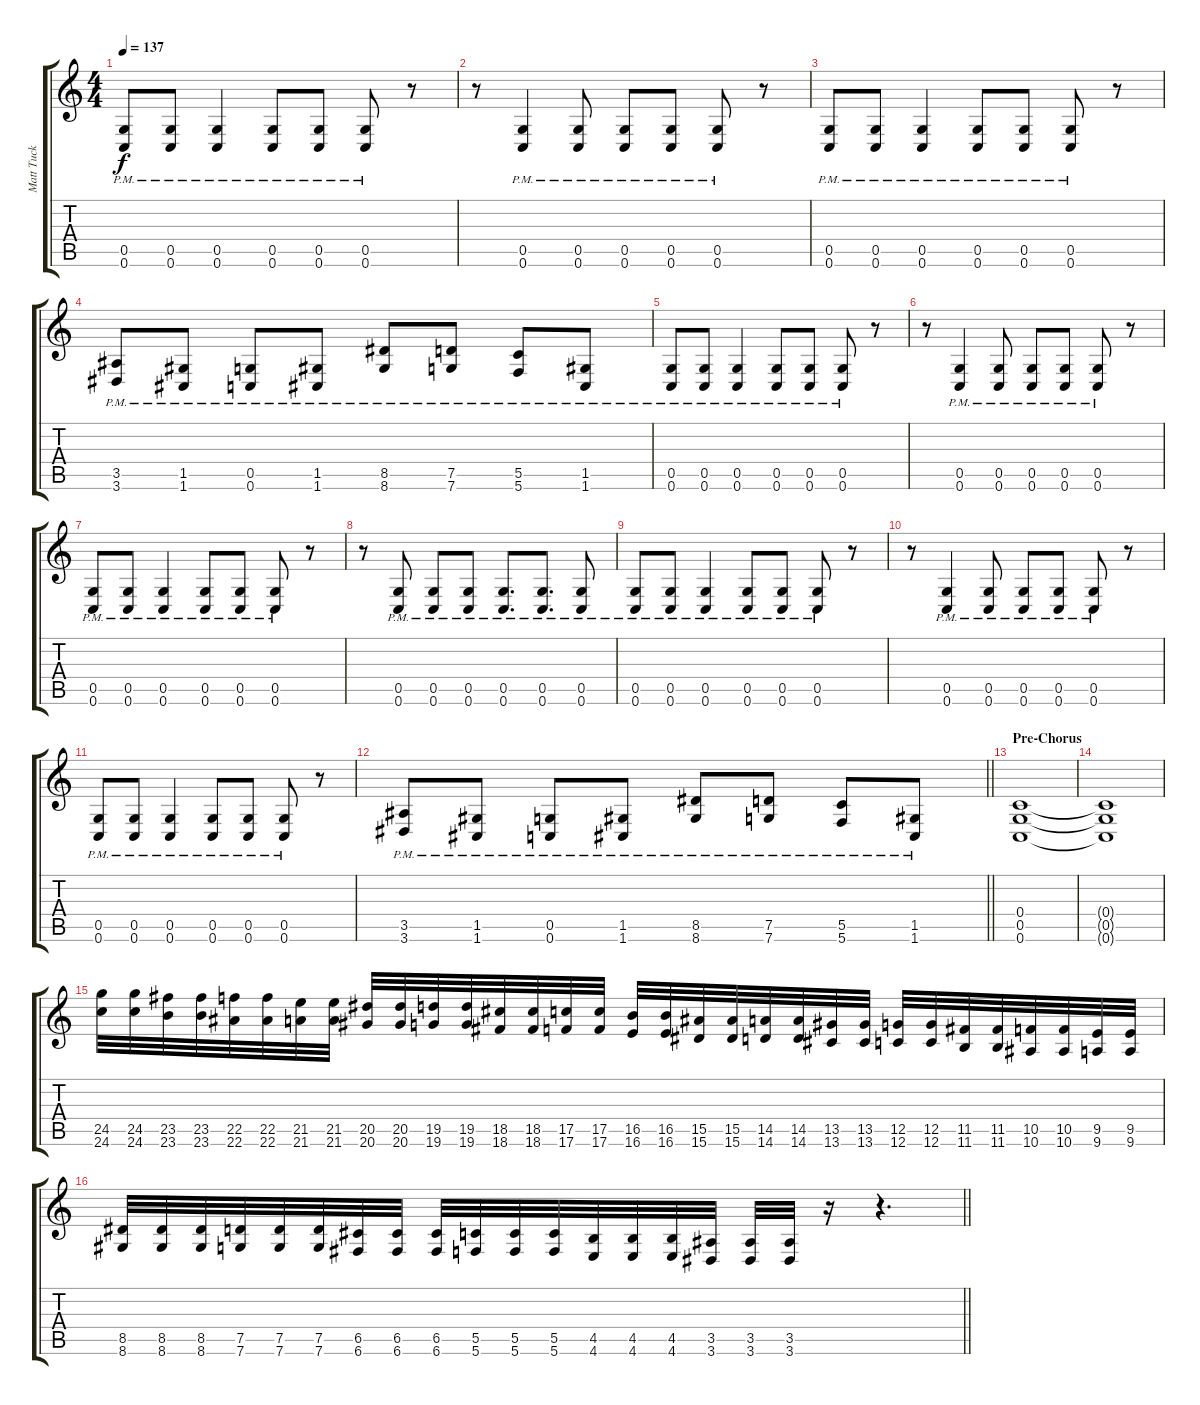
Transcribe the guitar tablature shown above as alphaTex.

\track ("Matt Tuck (Rhythm Guitar)" "Matt Tuck ") {instrument distortionguitar}
\staff {score tabs}
\tuning (D4 A3 F3 C3 G2 C2) {hide}
\ts (4 4)
\tempo 137
\clef g2
\ks c
(0.5{pm} 0.6{pm}).8{dy f} (0.5{pm} 0.6{pm}).8 (0.5{pm} 0.6{pm}).4 (0.5{pm} 0.6{pm}).8 (0.5{pm} 0.6{pm}).8 (0.5{pm} 0.6{pm}).8 r.8 |
r.8 (0.5{pm} 0.6{pm}).4 (0.5{pm} 0.6{pm}).8 (0.5{pm} 0.6{pm}).8 (0.5{pm} 0.6{pm}).8 (0.5{pm} 0.6{pm}).8 r.8 |
(0.5{pm} 0.6{pm}).8 (0.5{pm} 0.6{pm}).8 (0.5{pm} 0.6{pm}).4 (0.5{pm} 0.6{pm}).8 (0.5{pm} 0.6{pm}).8 (0.5{pm} 0.6{pm}).8 r.8 |
(3.5{pm} 3.6{pm}).8 (1.5{pm} 1.6{pm}).8 (0.5{pm} 0.6{pm}).8 (1.5{pm} 1.6{pm}).8 (8.5{pm} 8.6).8 (7.5{pm} 7.6{pm}).8 (5.5{pm} 5.6{pm}).8 (1.5{pm} 1.6{pm}).8 |
(0.5{pm} 0.6{pm}).8 (0.5{pm} 0.6{pm}).8 (0.5{pm} 0.6{pm}).4 (0.5{pm} 0.6{pm}).8 (0.5{pm} 0.6{pm}).8 (0.5{pm} 0.6{pm}).8 r.8 |
r.8 (0.5{pm} 0.6{pm}).4 (0.5{pm} 0.6{pm}).8 (0.5{pm} 0.6{pm}).8 (0.5{pm} 0.6{pm}).8 (0.5{pm} 0.6{pm}).8 r.8 |
(0.5{pm} 0.6{pm}).8 (0.5{pm} 0.6{pm}).8 (0.5{pm} 0.6{pm}).4 (0.5{pm} 0.6{pm}).8 (0.5{pm} 0.6{pm}).8 (0.5{pm} 0.6{pm}).8 r.8 |
r.8 (0.5{pm} 0.6{pm}).8 (0.5{pm} 0.6{pm}).8 (0.5{pm} 0.6{pm}).8 (0.5{pm} 0.6{pm}).8{d} (0.5{pm} 0.6{pm}).8{d} (0.5{pm} 0.6{pm}).8 |
(0.5{pm} 0.6{pm}).8 (0.5{pm} 0.6{pm}).8 (0.5{pm} 0.6{pm}).4 (0.5{pm} 0.6{pm}).8 (0.5{pm} 0.6{pm}).8 (0.5{pm} 0.6{pm}).8 r.8 |
r.8 (0.5{pm} 0.6{pm}).4 (0.5{pm} 0.6{pm}).8 (0.5{pm} 0.6{pm}).8 (0.5{pm} 0.6{pm}).8 (0.5{pm} 0.6{pm}).8 r.8 |
(0.5{pm} 0.6{pm}).8 (0.5{pm} 0.6{pm}).8 (0.5{pm} 0.6{pm}).4 (0.5{pm} 0.6{pm}).8 (0.5{pm} 0.6{pm}).8 (0.5{pm} 0.6{pm}).8 r.8 |
\barLineRight lightlight
(3.5{pm} 3.6{pm}).8 (1.5{pm} 1.6{pm}).8 (0.5{pm} 0.6{pm}).8 (1.5{pm} 1.6{pm}).8 (8.5{pm} 8.6).8 (7.5{pm} 7.6{pm}).8 (5.5{pm} 5.6{pm}).8 (1.5{pm} 1.6{pm}).8 |
\section ("" "Pre-Chorus")
(0.4 0.5 0.6).1 |
(0.4{t} 0.5{t} 0.6{t}).1 |
(24.5 24.6).32{instrument guitarfretnoise} (24.5 24.6).32 (23.5 23.6).32 (23.5 23.6).32 (22.5 22.6).32 (22.5 22.6).32 (21.5 21.6).32 (21.5 21.6).32 (20.5 20.6).32 (20.5 20.6).32 (19.5 19.6).32 (19.5 19.6).32 (18.5 18.6).32 (18.5 18.6).32 (17.5 17.6).32 (17.5 17.6).32 (16.5 16.6).32 (16.5 16.6).32 (15.5 15.6).32 (15.5 15.6).32 (14.5 14.6).32 (14.5 14.6).32 (13.5 13.6).32 (13.5 13.6).32 (12.5 12.6).32 (12.5 12.6).32 (11.5 11.6).32 (11.5 11.6).32 (10.5 10.6).32 (10.5 10.6).32 (9.5 9.6).32 (9.5 9.6).32 |
\barLineRight lightlight
(8.5 8.6).32 (8.5 8.6).32 (8.5 8.6).32 (7.5 7.6).32 (7.5 7.6).32 (7.5 7.6).32 (6.5 6.6).32 (6.5 6.6).32 (6.5 6.6).32 (5.5 5.6).32 (5.5 5.6).32 (5.5 5.6).32 (4.5 4.6).32 (4.5 4.6).32 (4.5 4.6).32 (3.5 3.6).32 (3.5 3.6).32 (3.5 3.6).32 r.16 r.4{d}
